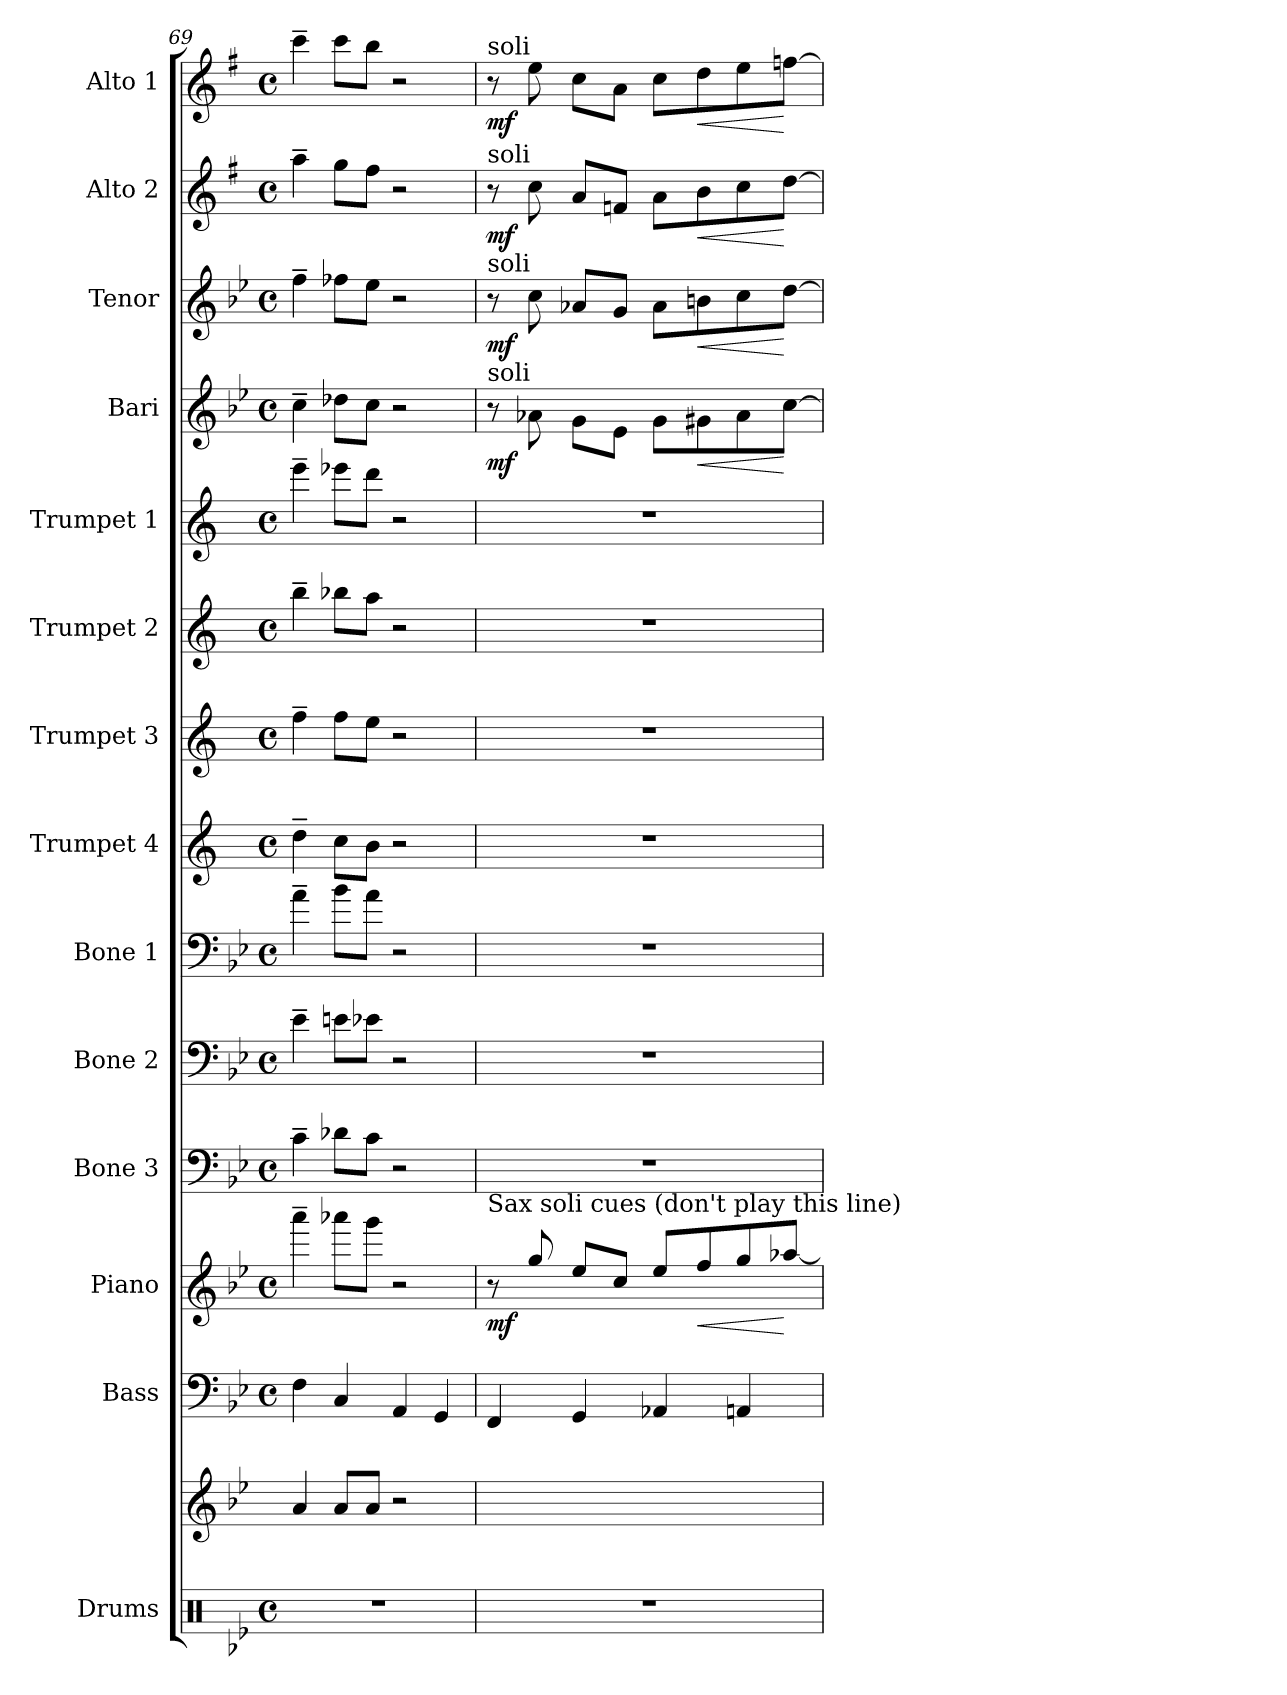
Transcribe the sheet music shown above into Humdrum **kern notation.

**kern	**kern	**kern	**kern	**dynam	**kern	**kern	**kern	**kern	**kern	**kern	**kern	**kern	**dynam	**kern	**dynam	**kern	**dynam	**kern	**dynam
*part15	*part14	*part13	*part12	*part12	*part11	*part10	*part9	*part8	*part7	*part6	*part5	*part4	*part4	*part3	*part3	*part2	*part2	*part1	*part1
*staff15	*staff14	*staff13	*staff12	*staff12	*staff11	*staff10	*staff9	*staff8	*staff7	*staff6	*staff5	*staff4	*staff4	*staff3	*staff3	*staff2	*staff2	*staff1	*staff1
*I"Drums	*	*I"Bass	*I"Piano	*	*I"Bone 3	*I"Bone 2	*I"Bone 1	*I"Trumpet 4	*I"Trumpet 3	*I"Trumpet 2	*I"Trumpet 1	*I"Bari	*	*I"Tenor	*	*I"Alto 2	*	*I"Alto 1	*
*	*	*	*	*	*	*	*	*I'Tpt	*	*I'Tpt	*I'Tpt	*	*	*	*	*	*	*	*
*clefX	*clefG2	*clefF4	*clefG2	*	*clefF4	*clefF4	*clefF4	*clefG2	*clefG2	*clefG2	*clefG2	*clefG2	*	*clefG2	*	*clefG2	*	*clefG2	*
*	*	*ITrd7c12	*ITrd8c14	*	*	*	*	*ITrd1c2	*ITrd1c2	*ITrd1c2	*ITrd1c2	*ITrd12c21	*	*ITrd8c14	*	*ITrd5c9	*	*ITrd5c9	*
*k[b-e-]	*k[b-e-]	*k[b-e-]	*k[b-e-]	*	*k[b-e-]	*k[b-e-]	*k[b-e-]	*k[b-e-]	*k[b-e-]	*k[b-e-]	*k[b-e-]	*k[b-e-]	*	*k[b-e-]	*	*k[b-e-]	*	*k[b-e-]	*
*B-:	*B-:	*B-:	*B-:	*	*B-:	*B-:	*B-:	*B-:	*B-:	*B-:	*B-:	*B-:	*	*B-:	*	*B-:	*	*B-:	*
*M4/4	*	*M4/4	*M4/4	*	*M4/4	*M4/4	*M4/4	*M4/4	*M4/4	*M4/4	*M4/4	*M4/4	*	*M4/4	*	*M4/4	*	*M4/4	*
*met(c)	*	*met(c)	*met(c)	*	*met(c)	*met(c)	*met(c)	*met(c)	*met(c)	*met(c)	*met(c)	*met(c)	*	*met(c)	*	*met(c)	*	*met(c)	*
=69	=69	=69	=69	=69	=69	=69	=69	=69	=69	=69	=69	=69	=69	=69	=69	=69	=69	=69	=69
1r	4a/	4FF\	4aa~>\	.	4c~>\	4e-~>\	4a~>\	4cc~>\	4ee-~>\	4aa~>\	4ddd~>\	4c~>\	.	4f~>\	.	4cc~>\	.	4ee-~>\	.
.	8a/L	4CC/	8aa-X\L	.	8d-X\L	8en\L	8b-\L	8b-\L	8ee-\L	8aa-X\L	8ddd-X\L	8d-X\L	.	8f-X\L	.	8b-\L	.	8ee-\L	.
.	8a/J	.	8gg\J	.	8c\J	8e-X\J	8a\J	8a\J	8dd\J	8gg\J	8ccc\J	8c\J	.	8e-\J	.	8a\J	.	8dd\J	.
.	2r	4AAA/	2r	.	2r	2r	2r	2r	2r	2r	2r	2r	.	2r	.	2r	.	2r	.
.	.	4GGG/	.	.	.	.	.	.	.	.	.	.	.	.	.	.	.	.	.
!!LO:PB:g=z
=70	=70	=70	=70	=70	=70	=70	=70	=70	=70	=70	=70	=70	=70	=70	=70	=70	=70	=70	=70
!	!	!	!	!	!	!	!	!	!	!	!	!	!	!	!	!	!	!LO:TX:a:t=soli	!
!	!	!	!	!	!	!	!	!	!	!	!	!	!	!	!	!LO:TX:a:t=soli	!	!	!
!	!	!	!	!	!	!	!	!	!	!	!	!	!	!LO:TX:a:t=soli	!	!	!	!	!
!	!	!	!	!	!	!	!	!	!	!	!	!LO:TX:a:t=soli	!	!	!	!	!	!	!
!	!	!	!LO:TX:a:t=Sax soli cues (don't play this line)	!	!	!	!	!	!	!	!	!	!	!	!	!	!	!	!
!	!	!	!	!LO:DY:b	!	!	!	!	!	!	!	!	!LO:DY:b	!	!LO:DY:b	!	!LO:DY:b	!	!LO:DY:b
1r	1ryy	4FFF/	8r	mf	1r	1r	1r	1r	1r	1r	1r	8r	mf	8r	mf	8r	mf	8r	mf
.	.	.	8g/	.	.	.	.	.	.	.	.	8A-X\	.	8c\	.	8e-\	.	8g\	.
.	.	4GGG/	8e-/L	.	.	.	.	.	.	.	.	8G\L	.	8A-X/L	.	8c/L	.	8e-\L	.
.	.	.	8c/J	.	.	.	.	.	.	.	.	8E-\J	.	8G/J	.	8A-X/J	.	8c\J	.
.	.	4AAA-X/	8e-/L	.	.	.	.	.	.	.	.	8G\L	.	8A-\L	.	8c\L	.	8e-\L	.
!	!	!	!	!LO:HP:b	!	!	!	!	!	!	!	!	!LO:HP:b	!	!LO:HP:b	!	!LO:HP:b	!	!LO:HP:b
.	.	.	8f/	<	.	.	.	.	.	.	.	8G#X\	<	8Bn\	<	8d\	<	8f\	<
.	.	4AAAn/	8g/	.	.	.	.	.	.	.	.	8A-\	.	8c\	.	8e-\	.	8g\	.
.	.	.	[8a-X/J	[	.	.	.	.	.	.	.	[8c\J	[	[8d\J	[	[8f\J	[	[8a-X\J	[
=	=	=	=	=	=	=	=	=	=	=	=	=	=	=	=	=	=	=	=
*-	*-	*-	*-	*-	*-	*-	*-	*-	*-	*-	*-	*-	*-	*-	*-	*-	*-	*-	*-
